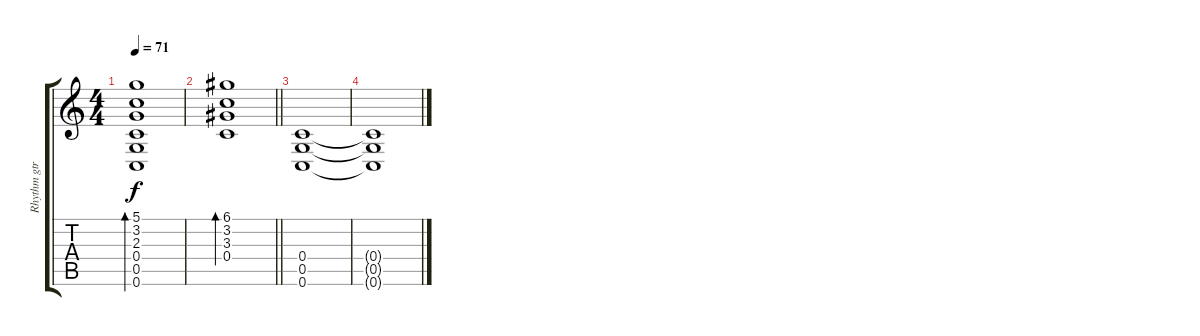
\track ("Rhythm gtr." "Rhythm gtr") {instrument overdrivenguitar}
\staff {score tabs}
\tuning (D4 A3 F3 C3 G2 C2) {hide}
\ts (4 4)
\tempo 71
\clef g2
\ks c
(5.1 3.2 2.3 0.4 0.5 0.6).1{bd 30 dy f} |
\barLineRight lightlight
(6.1 3.2 3.3 0.4).1{bd 30} |
(0.4 0.5 0.6).1 |
(0.4{t} 0.5{t} 0.6{t}).1
